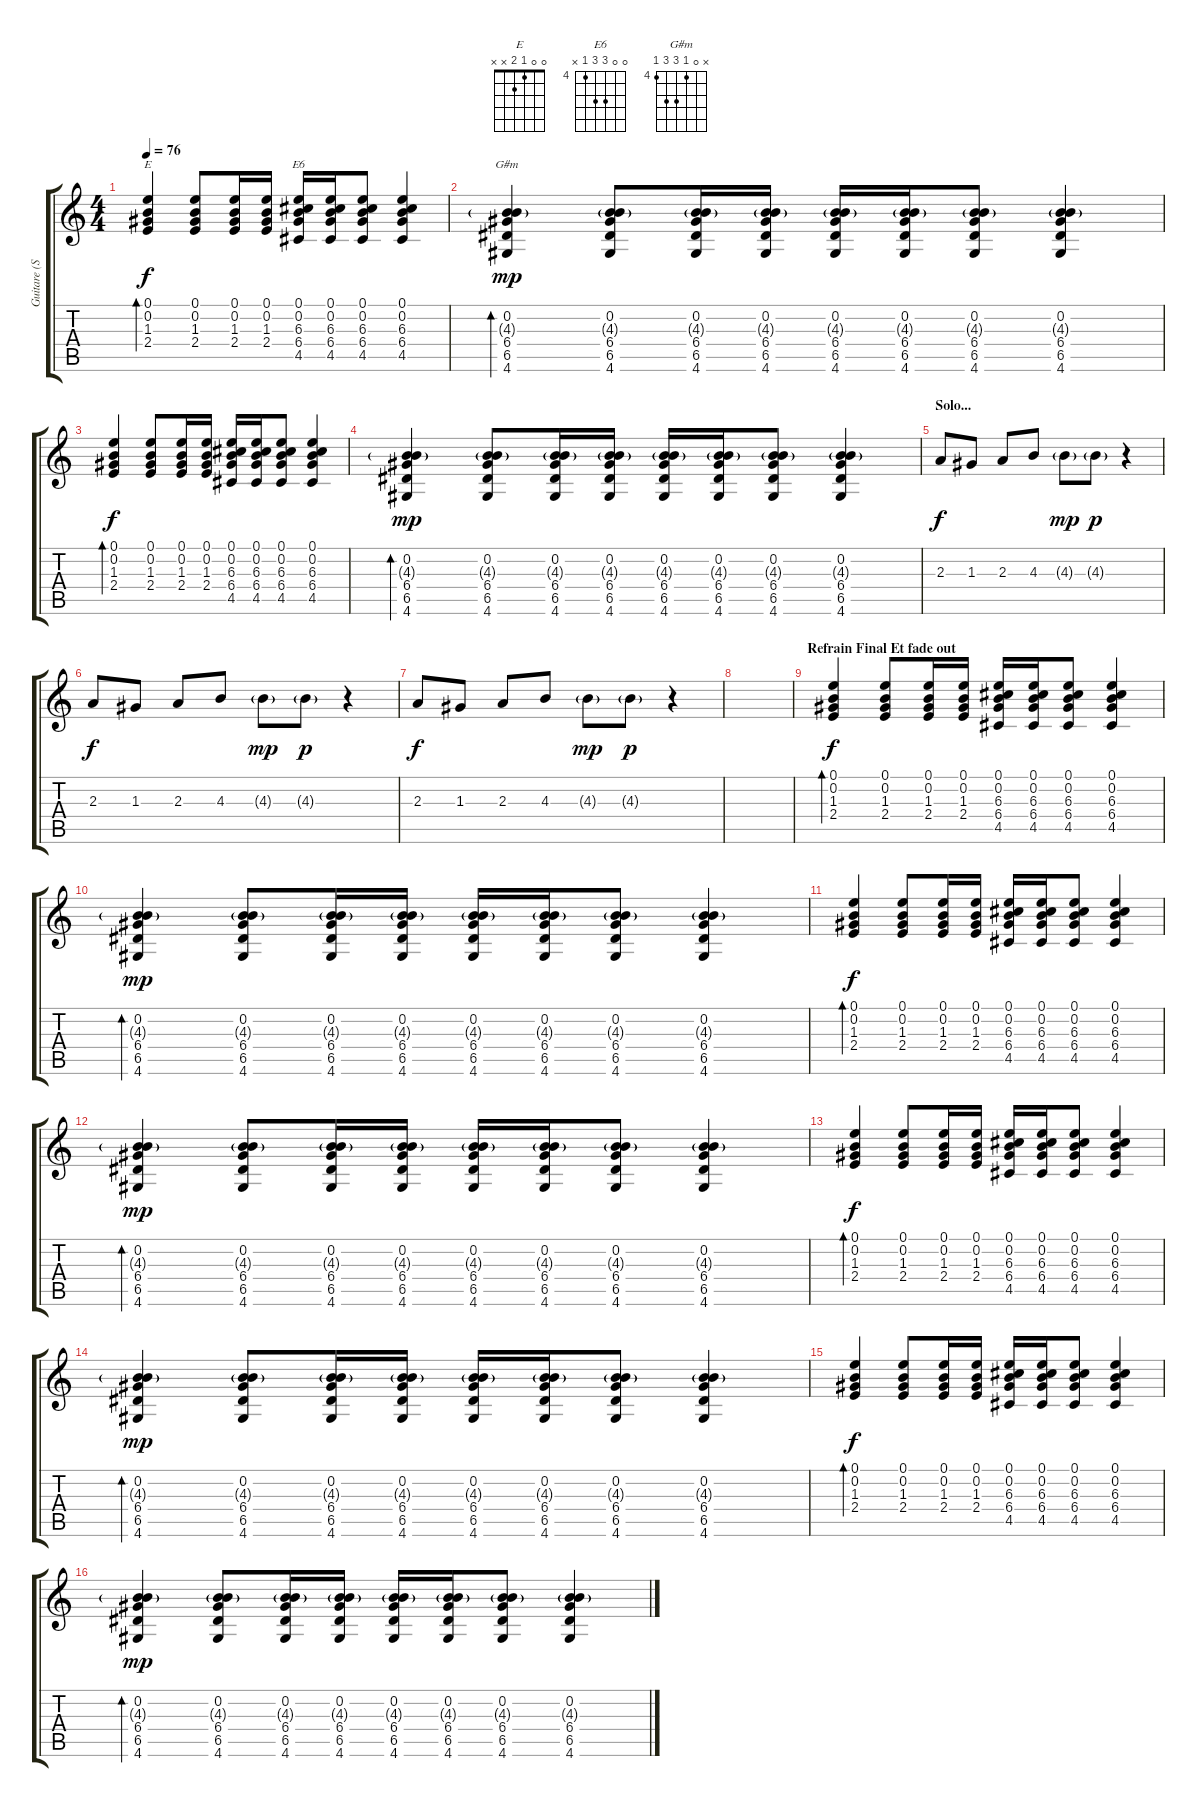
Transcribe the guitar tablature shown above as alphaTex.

\track ("Guitare (Son Stéréo Droite)" "Guitare (S") {instrument electricguitarjazz}
\staff {score tabs}
\tuning (E4 B3 G3 D3 A2 E2) {hide}
\chord ("E" 0 0 1 2 x x)
\chord ("E6" 0 0 6 6 4 x) {firstfret 4}
\chord ("G#m" x 0 4 6 6 4) {firstfret 4}
\ts (4 4)
\tempo 76
\clef g2
\ks c
(0.1 0.2 1.3 2.4).4{bd 120 ch "E" dy f} (0.1 0.2 1.3 2.4).8 (0.1 0.2 1.3 2.4).16 (0.1 0.2 1.3 2.4).16 (0.1 0.2 6.3 6.4 4.5).16{ch "E6"} (0.1 0.2 6.3 6.4 4.5).16 (0.1 0.2 6.3 6.4 4.5).8 (0.1 0.2 6.3 6.4 4.5).4 |
(0.2 4.3{g} 6.4 6.5 4.6).4{bd 240 ch "G#m" dy mp} (0.2 4.3{g} 6.4 6.5 4.6).8 (0.2 4.3{g} 6.4 6.5 4.6).16 (0.2 4.3{g} 6.4 6.5 4.6).16 (0.2 4.3{g} 6.4 6.5 4.6).16 (0.2 4.3{g} 6.4 6.5 4.6).16 (0.2 4.3{g} 6.4 6.5 4.6).8 (0.2 4.3{g} 6.4 6.5 4.6).4 |
(0.1 0.2 1.3 2.4).4{bd 120 dy f} (0.1 0.2 1.3 2.4).8 (0.1 0.2 1.3 2.4).16 (0.1 0.2 1.3 2.4).16 (0.1 0.2 6.3 6.4 4.5).16 (0.1 0.2 6.3 6.4 4.5).16 (0.1 0.2 6.3 6.4 4.5).8 (0.1 0.2 6.3 6.4 4.5).4 |
(0.2 4.3{g} 6.4 6.5 4.6).4{bd 240 dy mp} (0.2 4.3{g} 6.4 6.5 4.6).8 (0.2 4.3{g} 6.4 6.5 4.6).16 (0.2 4.3{g} 6.4 6.5 4.6).16 (0.2 4.3{g} 6.4 6.5 4.6).16 (0.2 4.3{g} 6.4 6.5 4.6).16 (0.2 4.3{g} 6.4 6.5 4.6).8 (0.2 4.3{g} 6.4 6.5 4.6).4 |
\section ("" "Solo...")
2.3.8{dy f} 1.3.8 2.3.8 4.3.8 4.3{g}.8{dy mp} 4.3{g}.8{dy p} r.4 |
2.3.8{dy f} 1.3.8 2.3.8 4.3.8 4.3{g}.8{dy mp} 4.3{g}.8{dy p} r.4 |
2.3.8{dy f} 1.3.8 2.3.8 4.3.8 4.3{g}.8{dy mp} 4.3{g}.8{dy p} r.4 |
|
\section ("" "Refrain Final Et fade out")
(0.1 0.2 1.3 2.4).4{bd 120 dy f} (0.1 0.2 1.3 2.4).8 (0.1 0.2 1.3 2.4).16 (0.1 0.2 1.3 2.4).16 (0.1 0.2 6.3 6.4 4.5).16 (0.1 0.2 6.3 6.4 4.5).16 (0.1 0.2 6.3 6.4 4.5).8 (0.1 0.2 6.3 6.4 4.5).4 |
(0.2 4.3{g} 6.4 6.5 4.6).4{bd 240 dy mp} (0.2 4.3{g} 6.4 6.5 4.6).8 (0.2 4.3{g} 6.4 6.5 4.6).16 (0.2 4.3{g} 6.4 6.5 4.6).16 (0.2 4.3{g} 6.4 6.5 4.6).16 (0.2 4.3{g} 6.4 6.5 4.6).16 (0.2 4.3{g} 6.4 6.5 4.6).8 (0.2 4.3{g} 6.4 6.5 4.6).4 |
(0.1 0.2 1.3 2.4).4{bd 120 dy f} (0.1 0.2 1.3 2.4).8 (0.1 0.2 1.3 2.4).16 (0.1 0.2 1.3 2.4).16 (0.1 0.2 6.3 6.4 4.5).16 (0.1 0.2 6.3 6.4 4.5).16 (0.1 0.2 6.3 6.4 4.5).8 (0.1 0.2 6.3 6.4 4.5).4 |
(0.2 4.3{g} 6.4 6.5 4.6).4{bd 240 dy mp} (0.2 4.3{g} 6.4 6.5 4.6).8 (0.2 4.3{g} 6.4 6.5 4.6).16 (0.2 4.3{g} 6.4 6.5 4.6).16 (0.2 4.3{g} 6.4 6.5 4.6).16 (0.2 4.3{g} 6.4 6.5 4.6).16 (0.2 4.3{g} 6.4 6.5 4.6).8 (0.2 4.3{g} 6.4 6.5 4.6).4 |
(0.1 0.2 1.3 2.4).4{bd 120 dy f} (0.1 0.2 1.3 2.4).8 (0.1 0.2 1.3 2.4).16 (0.1 0.2 1.3 2.4).16 (0.1 0.2 6.3 6.4 4.5).16 (0.1 0.2 6.3 6.4 4.5).16 (0.1 0.2 6.3 6.4 4.5).8 (0.1 0.2 6.3 6.4 4.5).4 |
(0.2 4.3{g} 6.4 6.5 4.6).4{bd 240 dy mp} (0.2 4.3{g} 6.4 6.5 4.6).8 (0.2 4.3{g} 6.4 6.5 4.6).16 (0.2 4.3{g} 6.4 6.5 4.6).16 (0.2 4.3{g} 6.4 6.5 4.6).16 (0.2 4.3{g} 6.4 6.5 4.6).16 (0.2 4.3{g} 6.4 6.5 4.6).8 (0.2 4.3{g} 6.4 6.5 4.6).4 |
(0.1 0.2 1.3 2.4).4{bd 120 dy f} (0.1 0.2 1.3 2.4).8 (0.1 0.2 1.3 2.4).16 (0.1 0.2 1.3 2.4).16 (0.1 0.2 6.3 6.4 4.5).16 (0.1 0.2 6.3 6.4 4.5).16 (0.1 0.2 6.3 6.4 4.5).8 (0.1 0.2 6.3 6.4 4.5).4 |
(0.2 4.3{g} 6.4 6.5 4.6).4{bd 240 dy mp} (0.2 4.3{g} 6.4 6.5 4.6).8 (0.2 4.3{g} 6.4 6.5 4.6).16 (0.2 4.3{g} 6.4 6.5 4.6).16 (0.2 4.3{g} 6.4 6.5 4.6).16 (0.2 4.3{g} 6.4 6.5 4.6).16 (0.2 4.3{g} 6.4 6.5 4.6).8 (0.2 4.3{g} 6.4 6.5 4.6).4
